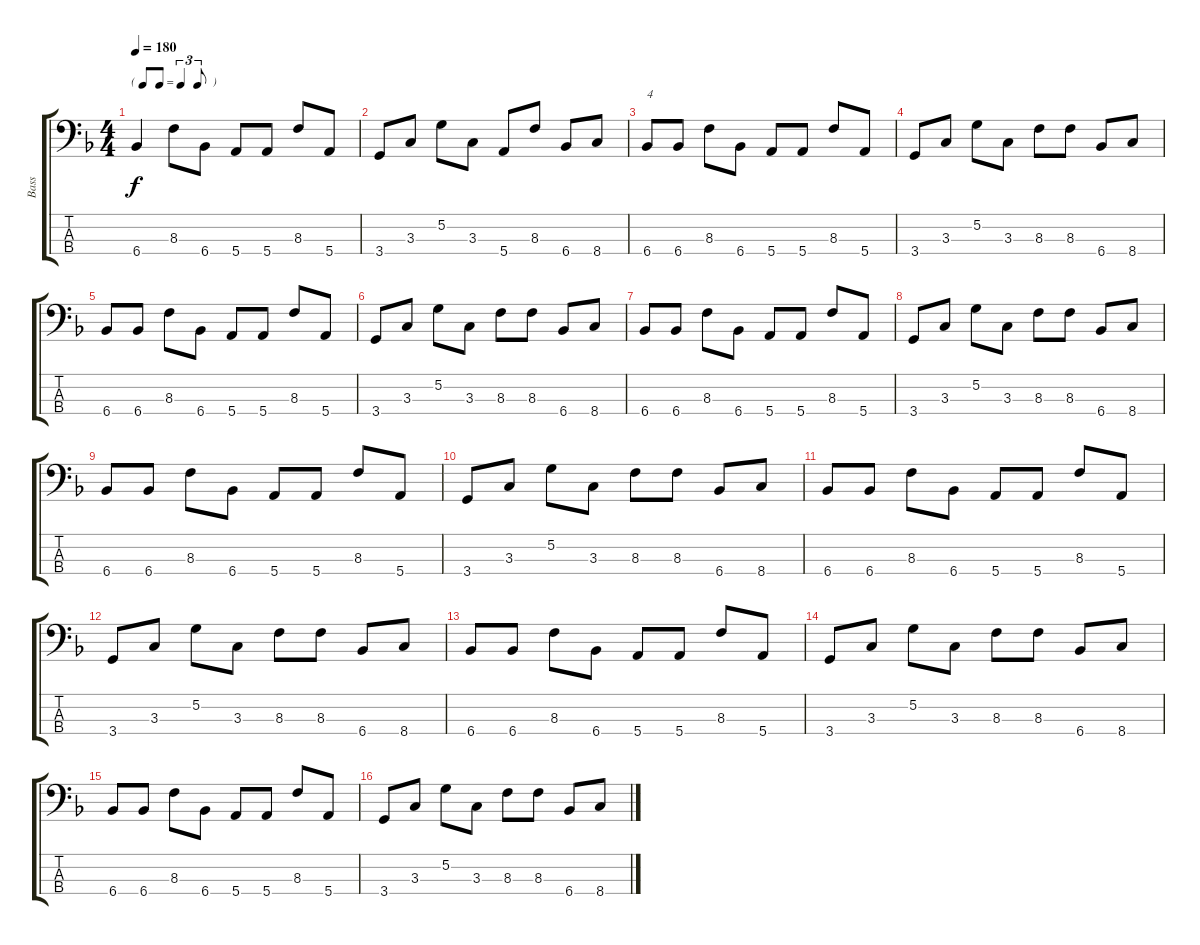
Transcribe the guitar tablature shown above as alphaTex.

\track ("Bass" "Bass") {instrument electricbassfinger}
\staff {score tabs}
\tuning (G2 D2 A1 E1) {hide}
\ts (4 4)
\tf triplet8th
\tempo 180
\clef f4
\ks f
6.4.4{dy f} 8.3.8 6.4.8 5.4.8 5.4.8 8.3.8 5.4.8 |
3.4.8 3.3.8 5.2.8 3.3.8 5.4.8 8.3.8 6.4.8 8.4.8 |
6.4.8{txt "4"} 6.4.8 8.3.8 6.4.8 5.4.8 5.4.8 8.3.8 5.4.8 |
3.4.8 3.3.8 5.2.8 3.3.8 8.3.8 8.3.8 6.4.8 8.4.8 |
6.4.8 6.4.8 8.3.8 6.4.8 5.4.8 5.4.8 8.3.8 5.4.8 |
3.4.8 3.3.8 5.2.8 3.3.8 8.3.8 8.3.8 6.4.8 8.4.8 |
6.4.8 6.4.8 8.3.8 6.4.8 5.4.8 5.4.8 8.3.8 5.4.8 |
3.4.8 3.3.8 5.2.8 3.3.8 8.3.8 8.3.8 6.4.8 8.4.8 |
6.4.8 6.4.8 8.3.8 6.4.8 5.4.8 5.4.8 8.3.8 5.4.8 |
3.4.8 3.3.8 5.2.8 3.3.8 8.3.8 8.3.8 6.4.8 8.4.8 |
6.4.8 6.4.8 8.3.8 6.4.8 5.4.8 5.4.8 8.3.8 5.4.8 |
3.4.8 3.3.8 5.2.8 3.3.8 8.3.8 8.3.8 6.4.8 8.4.8 |
6.4.8 6.4.8 8.3.8 6.4.8 5.4.8 5.4.8 8.3.8 5.4.8 |
3.4.8 3.3.8 5.2.8 3.3.8 8.3.8 8.3.8 6.4.8 8.4.8 |
6.4.8 6.4.8 8.3.8 6.4.8 5.4.8 5.4.8 8.3.8 5.4.8 |
3.4.8 3.3.8 5.2.8 3.3.8 8.3.8 8.3.8 6.4.8 8.4.8
